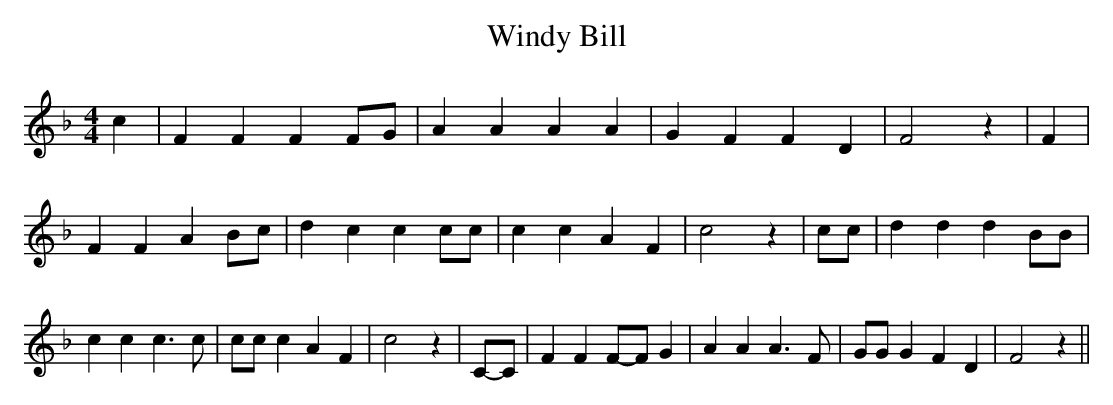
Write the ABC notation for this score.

X:1
T:Windy Bill
M:4/4
L:1/4
K:F
 c| F F F F/2G/2| A A A A| G F F D| F2 z| F| F F AB/2-c/2| d c c c/2c/2|\
 c c A F| c2 z| c/2c/2| d d d B/2B/2| c c c3/2 c/2| c/2c/2 c A F| c2 z|\
C/2-C/2| F FF/2-F/2 G| A A A3/2 F/2| G/2G/2 G F D| F2 z||
